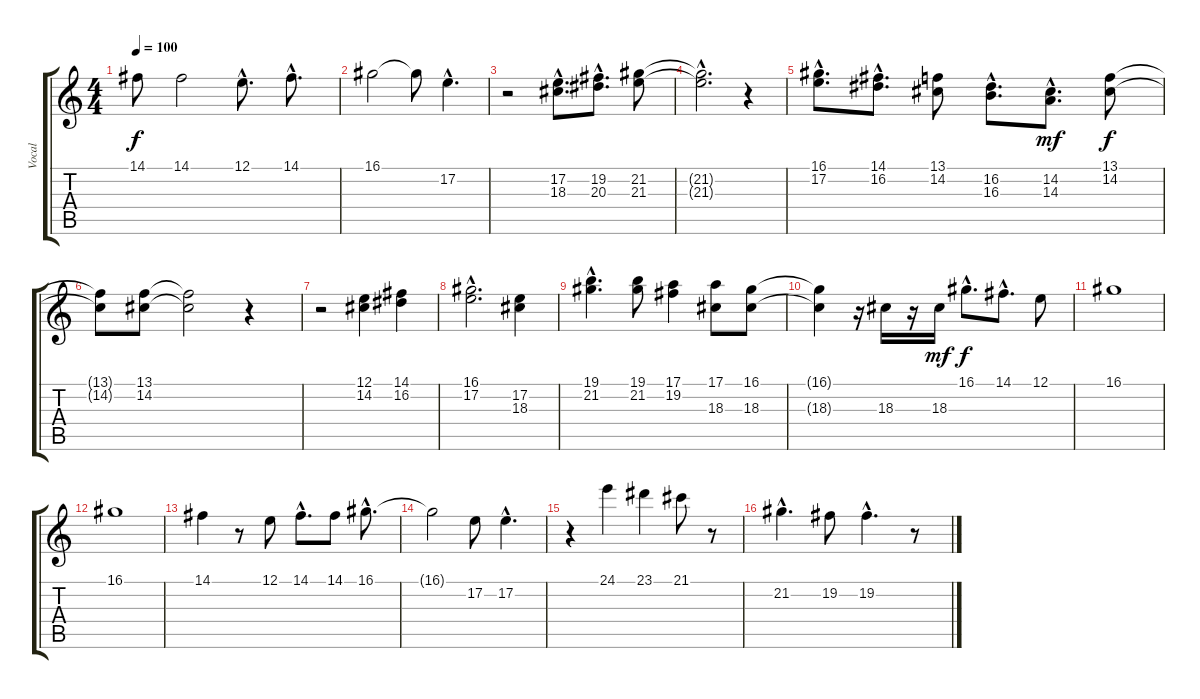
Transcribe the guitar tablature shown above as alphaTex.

\track ("Vocal" "Vocal") {instrument flute}
\staff {score tabs}
\tuning (E4 B3 G3 D3 A2 E2) {hide}
\ts (4 4)
\tempo 100
\clef g2
\ks c
14.1.8{dy f} 14.1.2 12.1{hac}.8{d} 14.1{hac}.8{d} |
16.1.2 16.1{t}.8 17.2{hac}.4{d} |
r.2 (17.2{hac} 18.3{hac}).8{d} (19.2{hac} 20.3{hac}).8{d} (21.2 21.3).8 |
(21.2{hac t} 21.3{hac t}).2{d} r.4 |
(16.1{hac} 17.2{hac}).8{d} (14.1{hac} 16.2{hac}).8{d} (13.1 14.2).8 (16.2{hac} 16.3{hac}).8{d} (14.2{hac} 14.3{hac}).8{d dy mf} (13.1 14.2).8{dy f} |
(13.1{t} 14.2{t}).8 (13.1 14.2).8 (13.1{t} 14.2{t}).2 r.4 |
r.2 (12.1 14.2).4 (14.1 16.2).4 |
(16.1{hac} 17.2{hac}).2{d} (17.2 18.3).4 |
(19.1{hac} 21.2{hac}).4{d} (19.1 21.2).8 (17.1 19.2).4 (17.1 18.3).8 (16.1 18.3).8 |
(16.1{t} 18.3{t}).4 r.16 18.3.16 r.16 18.3.16{dy mf} 16.1{hac}.8{d dy f} 14.1{hac}.8{d} 12.1.8 |
16.1.1 |
16.1.1 |
14.1.4 r.8 12.1.8 14.1{hac}.8{d} 14.1.8 16.1{hac}.8{d} |
16.1{t}.2 17.2.8 17.2{hac}.4{d} |
r.4 24.1.4 23.1.4 21.1.8 r.8 |
21.2{hac}.4{d} 19.2.8 19.2{hac}.4{d} r.8
